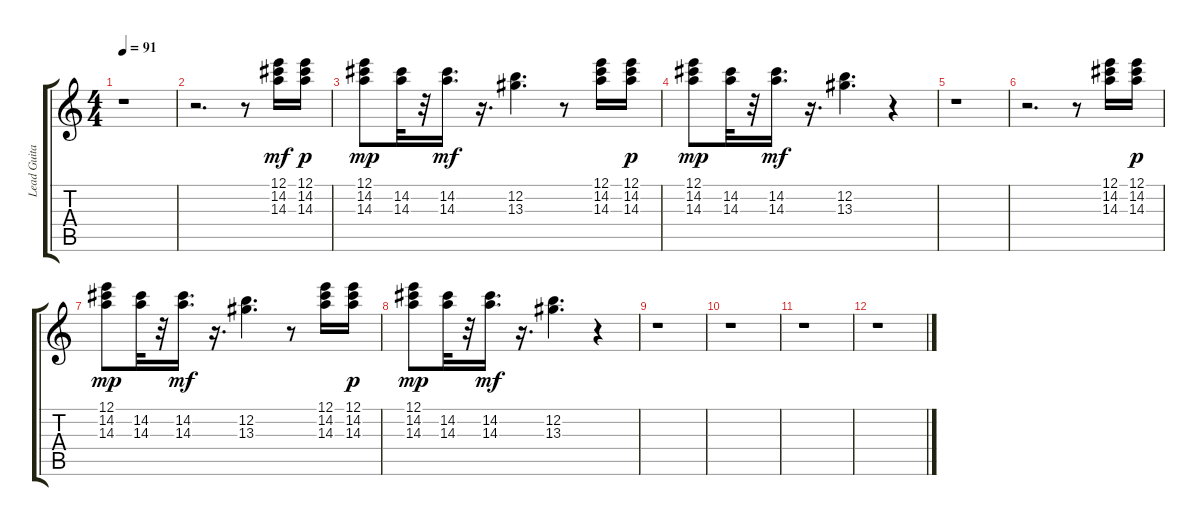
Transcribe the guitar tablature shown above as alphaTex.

\track ("Lead Guitar" "Lead Guita") {instrument electricguitarjazz}
\staff {score tabs}
\tuning (E4 B3 G3 D3 A2 E2) {hide}
\ts (4 4)
\tempo 91
\clef g2
\ks c
r.1{dy mf} |
r.2{d} r.8 (12.1 14.2 14.3).16 (12.1 14.2 14.3).16{dy p} |
(12.1 14.2 14.3).8{dy mp} (14.2 14.3).32 r.32 (14.2 14.3).16{d dy mf} r.16{d} (12.2 13.3).4{d} r.8 (12.1 14.2 14.3).16 (12.1 14.2 14.3).16{dy p} |
(12.1 14.2 14.3).8{dy mp} (14.2 14.3).32 r.32 (14.2 14.3).16{d dy mf} r.16{d} (12.2 13.3).4{d} r.4 |
r.1 |
r.2{d} r.8 (12.1 14.2 14.3).16 (12.1 14.2 14.3).16{dy p} |
(12.1 14.2 14.3).8{dy mp} (14.2 14.3).32 r.32 (14.2 14.3).16{d dy mf} r.16{d} (12.2 13.3).4{d} r.8 (12.1 14.2 14.3).16 (12.1 14.2 14.3).16{dy p} |
(12.1 14.2 14.3).8{dy mp} (14.2 14.3).32 r.32 (14.2 14.3).16{d dy mf} r.16{d} (12.2 13.3).4{d} r.4 |
r.1 |
r.1 |
r.1 |
r.1
